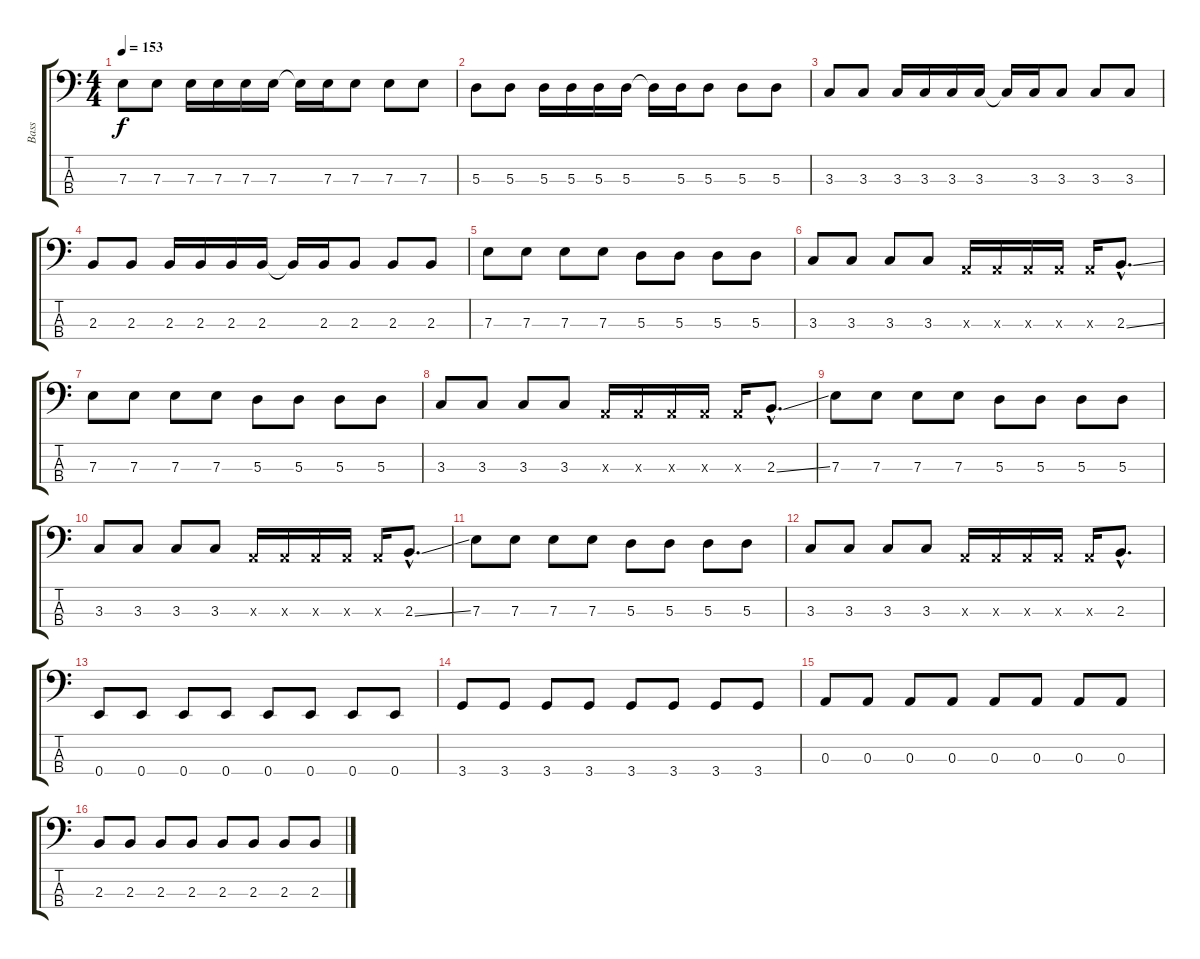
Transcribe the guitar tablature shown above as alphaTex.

\track ("Bass" "Bass") {instrument electricbasspick}
\staff {score tabs}
\tuning (G2 D2 A1 E1) {hide}
\ts (4 4)
\tempo 153
\clef f4
\ks c
7.3.8{dy f} 7.3.8 7.3.16 7.3.16 7.3.16 7.3.16 7.3{t}.16 7.3.16 7.3.8 7.3.8 7.3.8 |
5.3.8 5.3.8 5.3.16 5.3.16 5.3.16 5.3.16 5.3{t}.16 5.3.16 5.3.8 5.3.8 5.3.8 |
3.3.8 3.3.8 3.3.16 3.3.16 3.3.16 3.3.16 3.3{t}.16 3.3.16 3.3.8 3.3.8 3.3.8 |
2.3.8 2.3.8 2.3.16 2.3.16 2.3.16 2.3.16 2.3{t}.16 2.3.16 2.3.8 2.3.8 2.3.8 |
7.3.8 7.3.8 7.3.8 7.3.8 5.3.8 5.3.8 5.3.8 5.3.8 |
3.3.8 3.3.8 3.3.8 3.3.8 0.3{x}.16 0.3{x}.16 0.3{x}.16 0.3{x}.16 0.3{x}.16 2.3{ss hac}.8{d} |
7.3.8 7.3.8 7.3.8 7.3.8 5.3.8 5.3.8 5.3.8 5.3.8 |
3.3.8 3.3.8 3.3.8 3.3.8 0.3{x}.16 0.3{x}.16 0.3{x}.16 0.3{x}.16 0.3{x}.16 2.3{ss hac}.8{d} |
7.3.8 7.3.8 7.3.8 7.3.8 5.3.8 5.3.8 5.3.8 5.3.8 |
3.3.8 3.3.8 3.3.8 3.3.8 0.3{x}.16 0.3{x}.16 0.3{x}.16 0.3{x}.16 0.3{x}.16 2.3{ss hac}.8{d} |
7.3.8 7.3.8 7.3.8 7.3.8 5.3.8 5.3.8 5.3.8 5.3.8 |
3.3.8 3.3.8 3.3.8 3.3.8 0.3{x}.16 0.3{x}.16 0.3{x}.16 0.3{x}.16 0.3{x}.16 2.3{hac}.8{d} |
0.4.8 0.4.8 0.4.8 0.4.8 0.4.8 0.4.8 0.4.8 0.4.8 |
3.4.8 3.4.8 3.4.8 3.4.8 3.4.8 3.4.8 3.4.8 3.4.8 |
0.3.8 0.3.8 0.3.8 0.3.8 0.3.8 0.3.8 0.3.8 0.3.8 |
2.3.8 2.3.8 2.3.8 2.3.8 2.3.8 2.3.8 2.3.8 2.3.8
